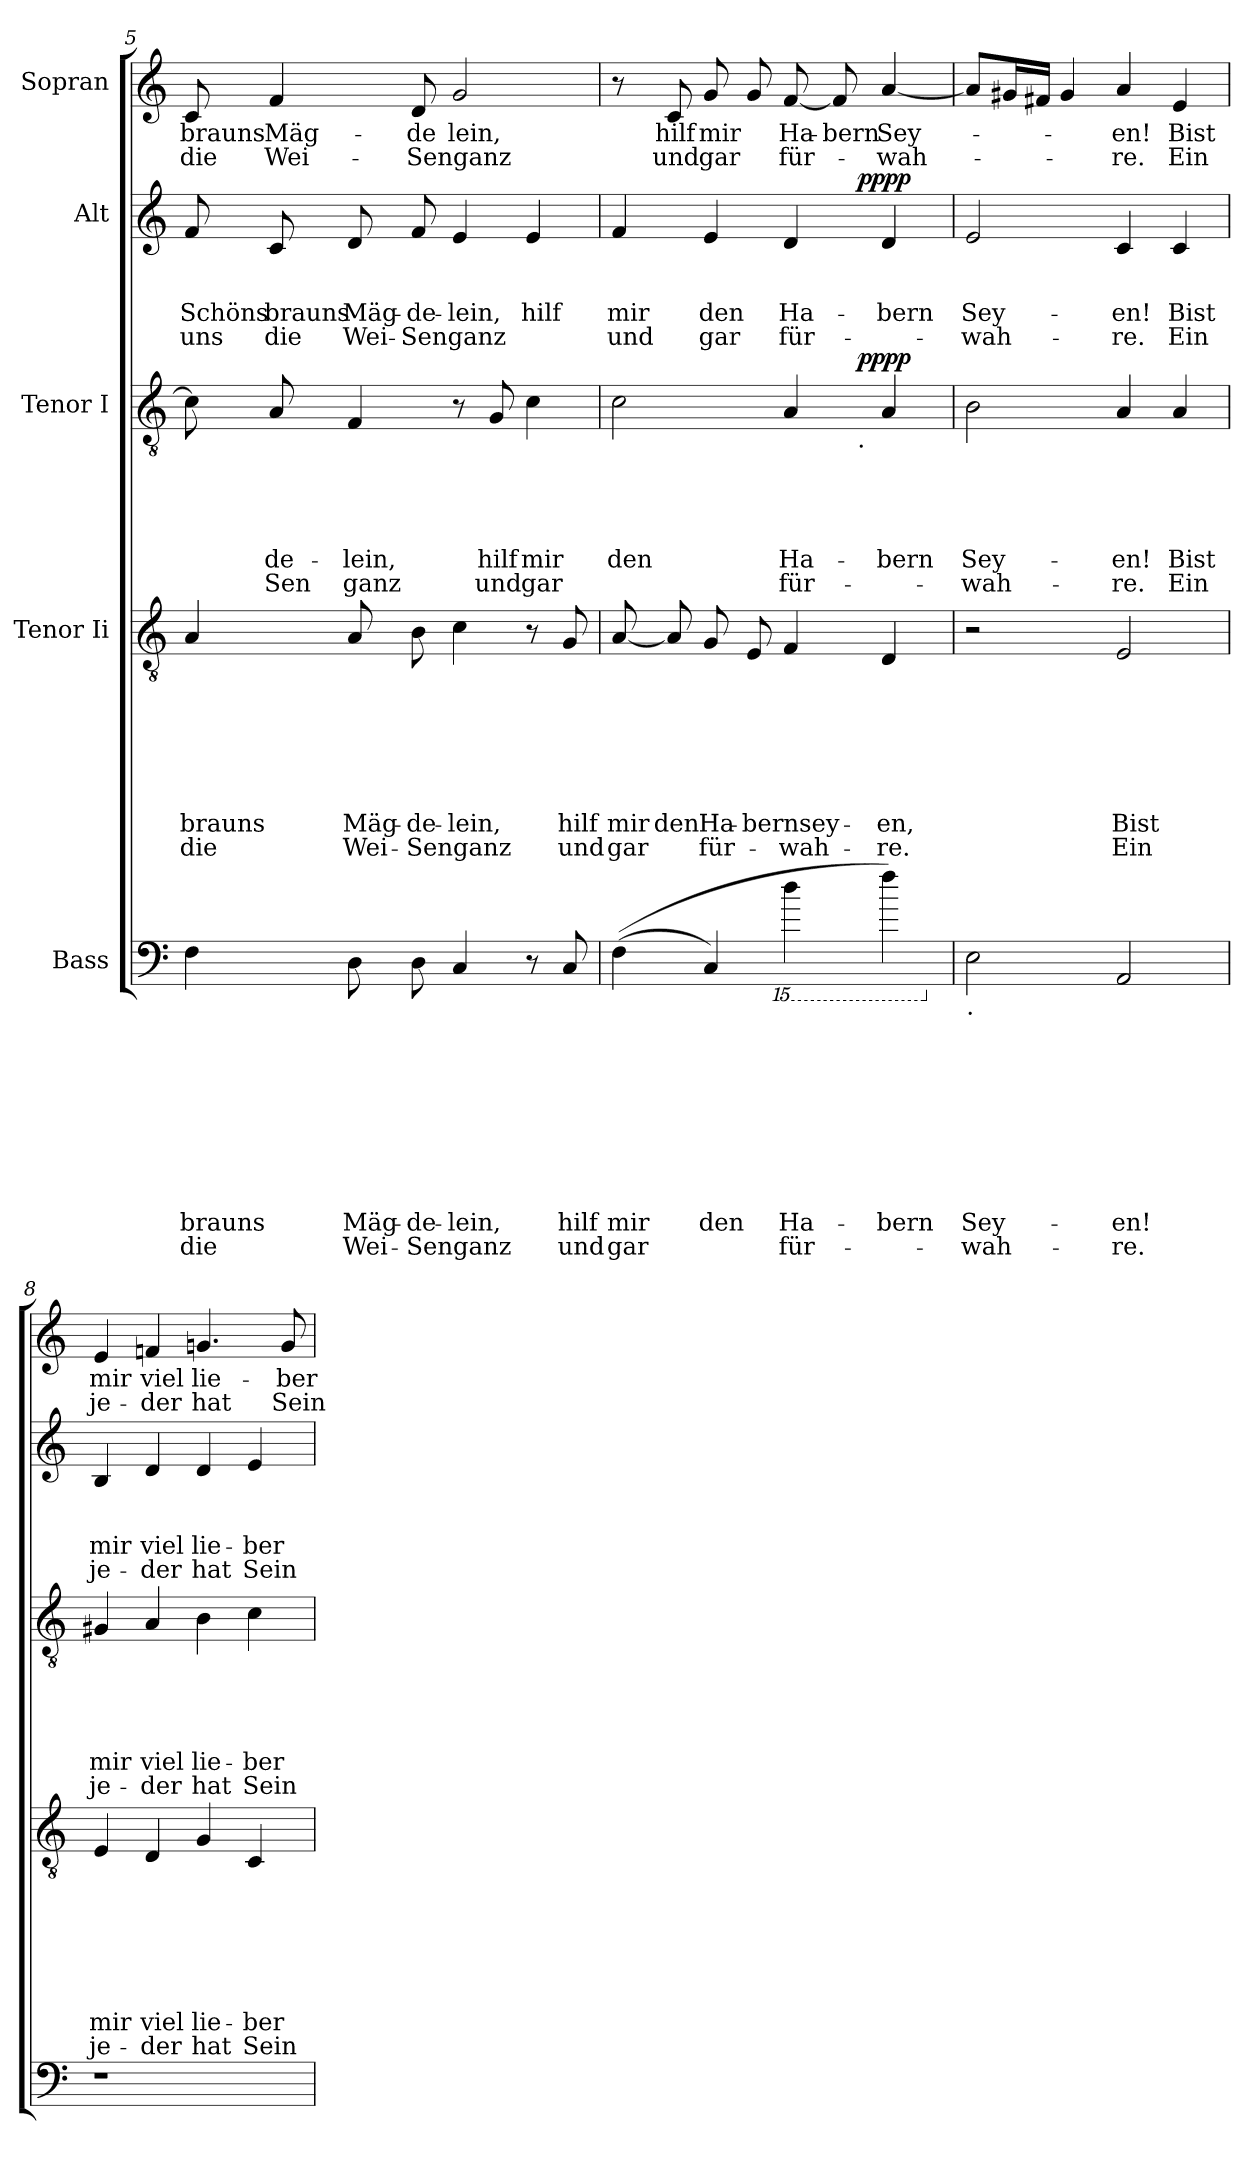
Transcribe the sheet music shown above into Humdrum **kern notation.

**kern	**text	**text	**text	**text	**text	**text	**text	**text	**text	**text	**kern	**text	**text	**text	**text	**text	**text	**text	**text	**kern	**text	**text	**text	**text	**text	**text	**dynam	**kern	**text	**text	**text	**text	**dynam	**kern	**text	**text
*part5	*part5	*part5	*part5	*part5	*part5	*part5	*part5	*part5	*part5	*part5	*part4	*part4	*part4	*part4	*part4	*part4	*part4	*part4	*part4	*part3	*part3	*part3	*part3	*part3	*part3	*part3	*part3	*part2	*part2	*part2	*part2	*part2	*part2	*part1	*part1	*part1
*staff5	*staff5	*staff5	*staff5	*staff5	*staff5	*staff5	*staff5	*staff5	*staff5	*staff5	*staff4	*staff4	*staff4	*staff4	*staff4	*staff4	*staff4	*staff4	*staff4	*staff3	*staff3	*staff3	*staff3	*staff3	*staff3	*staff3	*staff3	*staff2	*staff2	*staff2	*staff2	*staff2	*staff2	*staff1	*staff1	*staff1
*I"Bass	*	*	*	*	*	*	*	*	*	*	*I"Tenor Ii	*	*	*	*	*	*	*	*	*I"Tenor I	*	*	*	*	*	*	*	*I"Alt	*	*	*	*	*	*I"Sopran	*	*
*clefF4	*	*	*	*	*	*	*	*	*	*	*clefGv2	*	*	*	*	*	*	*	*	*clefGv2	*	*	*	*	*	*	*	*clefG2	*	*	*	*	*	*clefG2	*	*
*k[]	*	*	*	*	*	*	*	*	*	*	*k[]	*	*	*	*	*	*	*	*	*k[]	*	*	*	*	*	*	*	*k[]	*	*	*	*	*	*k[]	*	*
*C:	*	*	*	*	*	*	*	*	*	*	*C:	*	*	*	*	*	*	*	*	*C:	*	*	*	*	*	*	*	*C:	*	*	*	*	*	*C:	*	*
=5	=5	=5	=5	=5	=5	=5	=5	=5	=5	=5	=5	=5	=5	=5	=5	=5	=5	=5	=5	=5	=5	=5	=5	=5	=5	=5	=5	=5	=5	=5	=5	=5	=5	=5	=5	=5
!	!	!	!	!	!	!	!	!	!LO:LY:b	!LO:LY:b	!	!	!	!	!	!	!	!LO:LY:b	!LO:LY:b	!	!	!	!	!	!	!	!	!	!	!	!LO:LY:b	!LO:LY:b	!	!	!LO:LY:b	!LO:LY:b
4F\	.	.	.	.	.	.	.	.	brauns	die	4A/	.	.	.	.	.	.	brauns	die	8c\]	.	.	.	.	.	.	.	8f/	.	.	Schöns	uns	.	8c/	brauns	die
!	!	!	!	!	!	!	!	!	!	!	!	!	!	!	!	!	!	!	!	!	!	!	!	!	!LO:LY:b	!LO:LY:b	!	!	!	!	!LO:LY:b	!LO:LY:b	!	!	!LO:LY:b	!LO:LY:b
.	.	.	.	.	.	.	.	.	.	.	.	.	.	.	.	.	.	.	.	8A/	.	.	.	.	-de-	-Sen	.	8c/	.	.	brauns	die	.	4f/	Mäg-	Wei-
!	!	!	!	!	!	!	!	!	!LO:LY:b	!LO:LY:b	!	!	!	!	!	!	!	!LO:LY:b	!LO:LY:b	!	!	!	!	!	!LO:LY:b	!LO:LY:b	!	!	!	!	!LO:LY:b	!LO:LY:b	!	!	!	!
8D\	.	.	.	.	.	.	.	.	Mäg-	Wei-	8A/	.	.	.	.	.	.	Mäg-	Wei-	4F/	.	.	.	.	-lein,	ganz	.	8d/	.	.	Mäg-	Wei-	.	.	.	.
!	!	!	!	!	!	!	!	!	!LO:LY:b	!LO:LY:b	!	!	!	!	!	!	!	!LO:LY:b	!LO:LY:b	!	!	!	!	!	!	!	!	!	!	!	!LO:LY:b	!LO:LY:b	!	!	!LO:LY:b	!LO:LY:b
8D\	.	.	.	.	.	.	.	.	-de-	-Senganz	8B\	.	.	.	.	.	.	-de-	-Senganz	.	.	.	.	.	.	.	.	8f/	.	.	-de-	-Sen	.	8d/	-de	-Senganz
!	!	!	!	!	!	!	!	!	!LO:LY:b	!	!	!	!	!	!	!	!	!LO:LY:b	!	!	!	!	!	!	!	!	!	!	!	!	!LO:LY:b	!LO:LY:b	!	!	!LO:LY:b	!
4C/	.	.	.	.	.	.	.	.	-lein,	.	4c\	.	.	.	.	.	.	-lein,	.	8r	.	.	.	.	.	.	.	4e/	.	.	-lein,	ganz	.	2g/	lein,	.
!	!	!	!	!	!	!	!	!	!	!	!	!	!	!	!	!	!	!	!	!	!	!	!	!	!LO:LY:b	!LO:LY:b	!	!	!	!	!	!	!	!	!	!
.	.	.	.	.	.	.	.	.	.	.	.	.	.	.	.	.	.	.	.	8G/	.	.	.	.	hilf	und	.	.	.	.	.	.	.	.	.	.
!	!	!	!	!	!	!	!	!	!	!	!	!	!	!	!	!	!	!	!	!	!	!	!	!	!LO:LY:b	!LO:LY:b	!	!	!	!	!LO:LY:b	!	!	!	!	!
8r	.	.	.	.	.	.	.	.	.	.	8r	.	.	.	.	.	.	.	.	4c\	.	.	.	.	mir	gar	.	4e/	.	.	hilf	.	.	.	.	.
!	!	!	!	!	!	!	!	!	!LO:LY:b	!LO:LY:b	!	!	!	!	!	!	!	!LO:LY:b	!LO:LY:b	!	!	!	!	!	!	!	!	!	!	!	!	!	!	!	!	!
8C/	.	.	.	.	.	.	.	.	hilf	und	8G/	.	.	.	.	.	.	hilf	und	.	.	.	.	.	.	.	.	.	.	.	.	.	.	.	.	.
=6	=6	=6	=6	=6	=6	=6	=6	=6	=6	=6	=6	=6	=6	=6	=6	=6	=6	=6	=6	=6	=6	=6	=6	=6	=6	=6	=6	=6	=6	=6	=6	=6	=6	=6	=6	=6
!	!	!	!	!	!	!	!	!	!LO:LY:b	!LO:LY:b	!	!	!	!	!	!	!	!LO:LY:b	!LO:LY:b	!	!	!	!	!	!LO:LY:b	!	!	!	!	!	!LO:LY:b	!LO:LY:b	!	!	!	!
*	*	*	*	*	*	*	*	*	*	*	*	*	*	*	*	*	*	*	*	*^	*	*	*	*	*	*	*	*^	*	*	*	*	*	*	*	*
(>(>4F\	.	.	.	.	.	.	.	.	mir	gar	[<8A/	.	.	.	.	.	.	mir	gar	2c\	2ryy	.	.	.	.	den	.	.	4f/	2ryy	.	.	mir	und	.	8r	.	.
!	!	!	!	!	!	!	!	!	!	!	!	!	!	!	!	!	!	!LO:LY:b	!	!	!	!	!	!	!	!	!	!	!	!	!	!	!	!	!	!	!LO:LY:b	!LO:LY:b
.	.	.	.	.	.	.	.	.	.	.	8A/]	.	.	.	.	.	.	den	.	.	.	.	.	.	.	.	.	.	.	.	.	.	.	.	.	8c/	hilf	und
!	!	!	!	!	!	!	!	!	!LO:LY:b	!	!	!	!	!	!	!	!	!LO:LY:b	!LO:LY:b	!	!	!	!	!	!	!	!	!	!	!	!	!	!LO:LY:b	!LO:LY:b	!	!	!LO:LY:b	!LO:LY:b
4C/)	.	.	.	.	.	.	.	.	den	.	8G/	.	.	.	.	.	.	Ha-	für-	.	.	.	.	.	.	.	.	.	4e/	.	.	.	den	gar	.	8g/	mir	gar
!	!	!	!	!	!	!	!	!	!	!	!	!	!	!	!	!	!	!LO:LY:b	!	!	!	!	!	!	!	!	!	!	!	!	!	!	!	!	!	!	!	!
.	.	.	.	.	.	.	.	.	.	.	8E/	.	.	.	.	.	.	-bernsey-	.	.	.	.	.	.	.	.	.	.	.	.	.	.	.	.	.	8g/	.	.
*15ba	*	*	*	*	*	*	*	*	*	*	*	*	*	*	*	*	*	*	*	*	*	*	*	*	*	*	*	*	*	*	*	*	*	*	*	*	*	*
!	!	!	!	!	!	!	!	!	!LO:LY:b	!LO:LY:b	!	!	!	!	!	!	!	!	!LO:LY:b	!	!	!	!	!	!	!LO:LY:b	!LO:LY:b	!	!	!	!	!	!LO:LY:b	!LO:LY:b	!	!	!LO:LY:b	!LO:LY:b
4D\	.	.	.	.	.	.	.	.	Ha-	für-	4F/	.	.	.	.	.	.	.	-wah-	4A/	8.ryy	.	.	.	.	Ha-	für-	.	4d/	8.ryy	.	.	Ha-	für-	.	[<8f/	Ha-	für-
!	!	!	!	!	!	!	!	!	!	!	!	!	!	!	!	!	!	!	!	!	!	!	!	!	!	!	!	!	!	!	!	!	!	!	!	!	!LO:LY:b	!
.	.	.	.	.	.	.	.	.	.	.	.	.	.	.	.	.	.	.	.	.	.	.	.	.	.	.	.	.	.	.	.	.	.	.	.	8f/]	-bern	.
!	!	!	!	!	!	!	!	!	!	!	!	!	!	!	!	!	!	!	!	!	!LO:TX:b:t=.	!	!	!	!	!	!	!	!	!	!	!	!	!	!	!	!	!
!	!	!	!	!	!	!	!	!	!	!	!	!	!	!	!	!	!	!	!	!	!	!	!	!	!	!	!	!LO:DY:b	!	!	!	!	!	!	!LO:DY:b	!	!	!
.	.	.	.	.	.	.	.	.	.	.	.	.	.	.	.	.	.	.	.	.	4ryy	.	.	.	.	.	.	pppp	.	4ryy	.	.	.	.	pppp	.	.	.
!	!	!	!	!	!	!	!	!	!LO:LY:b	!	!	!	!	!	!	!	!	!LO:LY:b	!LO:LY:b	!	!	!	!	!	!	!LO:LY:b	!	!	!	!	!	!	!LO:LY:b	!	!	!	!LO:LY:b	!LO:LY:b
4F\)	.	.	.	.	.	.	.	.	-bern	.	4D/	.	.	.	.	.	.	-en,	-re.	4A/	.	.	.	.	.	-bern	.	.	4d/	.	.	.	-bern	.	.	[>4a/	Sey-	-wah-
.	.	.	.	.	.	.	.	.	.	.	.	.	.	.	.	.	.	.	.	.	16ryy	.	.	.	.	.	.	.	.	16ryy	.	.	.	.	.	.	.	.
*	*	*	*	*	*	*	*	*	*	*	*	*	*	*	*	*	*	*	*	*v	*v	*	*	*	*	*	*	*	*	*	*	*	*	*	*	*	*	*
*	*	*	*	*	*	*	*	*	*	*	*	*	*	*	*	*	*	*	*	*	*	*	*	*	*	*	*	*v	*v	*	*	*	*	*	*	*	*
!!LO:PB:g=z
=7	=7	=7	=7	=7	=7	=7	=7	=7	=7	=7	=7	=7	=7	=7	=7	=7	=7	=7	=7	=7	=7	=7	=7	=7	=7	=7	=7	=7	=7	=7	=7	=7	=7	=7	=7	=7
*X15ba	*	*	*	*	*	*	*	*	*	*	*	*	*	*	*	*	*	*	*	*	*	*	*	*	*	*	*	*	*	*	*	*	*	*	*	*
*	*	*	*	*	*	*	*	*	*	*	*	*	*	*	*	*	*	*	*	*^	*	*	*	*	*	*	*	*^	*	*	*	*	*	*	*	*
!LO:TX:b:t=.	!	!	!	!	!	!	!	!	!	!	!	!	!	!	!	!	!	!	!	!	!	!	!	!	!	!	!	!	!	!	!	!	!	!	!	!	!	!
!	!	!	!	!	!	!	!	!	!LO:LY:b	!LO:LY:b	!	!	!	!	!	!	!	!	!	!	!	!	!	!	!	!LO:LY:b	!LO:LY:b	!	!	!	!	!	!LO:LY:b	!LO:LY:b	!	!	!	!
*	*	*	*	*	*	*	*	*	*	*	*	*	*	*	*	*	*	*	*	*v	*v	*	*	*	*	*	*	*	*	*	*	*	*	*	*	*	*	*
*	*	*	*	*	*	*	*	*	*	*	*	*	*	*	*	*	*	*	*	*	*	*	*	*	*	*	*	*v	*v	*	*	*	*	*	*	*	*
2E\	.	.	.	.	.	.	.	.	Sey-	-wah-	2r	.	.	.	.	.	.	.	.	2B\	.	.	.	.	Sey-	-wah-	.	2e/	.	.	Sey-	-wah-	.	8a/L]	.	.
.	.	.	.	.	.	.	.	.	.	.	.	.	.	.	.	.	.	.	.	.	.	.	.	.	.	.	.	.	.	.	.	.	.	16g#X/L	.	.
.	.	.	.	.	.	.	.	.	.	.	.	.	.	.	.	.	.	.	.	.	.	.	.	.	.	.	.	.	.	.	.	.	.	16f#X/JJ	.	.
.	.	.	.	.	.	.	.	.	.	.	.	.	.	.	.	.	.	.	.	.	.	.	.	.	.	.	.	.	.	.	.	.	.	4g#/	.	.
!	!	!	!	!	!	!	!	!	!LO:LY:b	!LO:LY:b	!	!	!	!	!	!	!	!LO:LY:b	!LO:LY:b	!	!	!	!	!	!LO:LY:b	!LO:LY:b	!	!	!	!	!LO:LY:b	!LO:LY:b	!	!	!LO:LY:b	!LO:LY:b
2AA/	.	.	.	.	.	.	.	.	-en!	-re.	2E/	.	.	.	.	.	.	Bist	Ein	4A/	.	.	.	.	-en!	-re.	.	4c/	.	.	-en!	-re.	.	4a/	-en!	-re.
!	!	!	!	!	!	!	!	!	!	!	!	!	!	!	!	!	!	!	!	!	!	!	!	!	!LO:LY:b	!LO:LY:b	!	!	!	!	!LO:LY:b	!LO:LY:b	!	!	!LO:LY:b	!LO:LY:b
.	.	.	.	.	.	.	.	.	.	.	.	.	.	.	.	.	.	.	.	4A/	.	.	.	.	Bist	Ein	.	4c/	.	.	Bist	Ein	.	4e/	Bist	Ein
=8	=8	=8	=8	=8	=8	=8	=8	=8	=8	=8	=8	=8	=8	=8	=8	=8	=8	=8	=8	=8	=8	=8	=8	=8	=8	=8	=8	=8	=8	=8	=8	=8	=8	=8	=8	=8
!	!	!	!	!	!	!	!	!	!	!	!	!	!	!	!	!	!	!LO:LY:b	!LO:LY:b	!	!	!	!	!	!LO:LY:b	!LO:LY:b	!	!	!	!	!LO:LY:b	!LO:LY:b	!	!	!LO:LY:b	!LO:LY:b
1r	.	.	.	.	.	.	.	.	.	.	4E/	.	.	.	.	.	.	mir	je-	4G#X/	.	.	.	.	mir	je-	.	4B/	.	.	mir	je-	.	4e/	mir	je-
!	!	!	!	!	!	!	!	!	!	!	!	!	!	!	!	!	!	!LO:LY:b	!LO:LY:b	!	!	!	!	!	!LO:LY:b	!LO:LY:b	!	!	!	!	!LO:LY:b	!LO:LY:b	!	!	!LO:LY:b	!LO:LY:b
.	.	.	.	.	.	.	.	.	.	.	4D/	.	.	.	.	.	.	viel	-der	4A/	.	.	.	.	viel	-der	.	4d/	.	.	viel	-der	.	4fn/	viel	-der
!	!	!	!	!	!	!	!	!	!	!	!	!	!	!	!	!	!	!LO:LY:b	!LO:LY:b	!	!	!	!	!	!LO:LY:b	!LO:LY:b	!	!	!	!	!LO:LY:b	!LO:LY:b	!	!	!LO:LY:b	!LO:LY:b
.	.	.	.	.	.	.	.	.	.	.	4G/	.	.	.	.	.	.	lie-	hat	4B\	.	.	.	.	lie-	hat	.	4d/	.	.	lie-	hat	.	4.gn/	lie-	hat
!	!	!	!	!	!	!	!	!	!	!	!	!	!	!	!	!	!	!LO:LY:b	!LO:LY:b	!	!	!	!	!	!LO:LY:b	!LO:LY:b	!	!	!	!	!LO:LY:b	!LO:LY:b	!	!	!	!
.	.	.	.	.	.	.	.	.	.	.	4C/	.	.	.	.	.	.	-ber	Sein	4c\	.	.	.	.	-ber	Sein	.	4e/	.	.	-ber	Sein	.	.	.	.
!	!	!	!	!	!	!	!	!	!	!	!	!	!	!	!	!	!	!	!	!	!	!	!	!	!	!	!	!	!	!	!	!	!	!	!LO:LY:b	!LO:LY:b
.	.	.	.	.	.	.	.	.	.	.	.	.	.	.	.	.	.	.	.	.	.	.	.	.	.	.	.	.	.	.	.	.	.	8g/	-ber	Sein
=	=	=	=	=	=	=	=	=	=	=	=	=	=	=	=	=	=	=	=	=	=	=	=	=	=	=	=	=	=	=	=	=	=	=	=	=
*-	*-	*-	*-	*-	*-	*-	*-	*-	*-	*-	*-	*-	*-	*-	*-	*-	*-	*-	*-	*-	*-	*-	*-	*-	*-	*-	*-	*-	*-	*-	*-	*-	*-	*-	*-	*-
